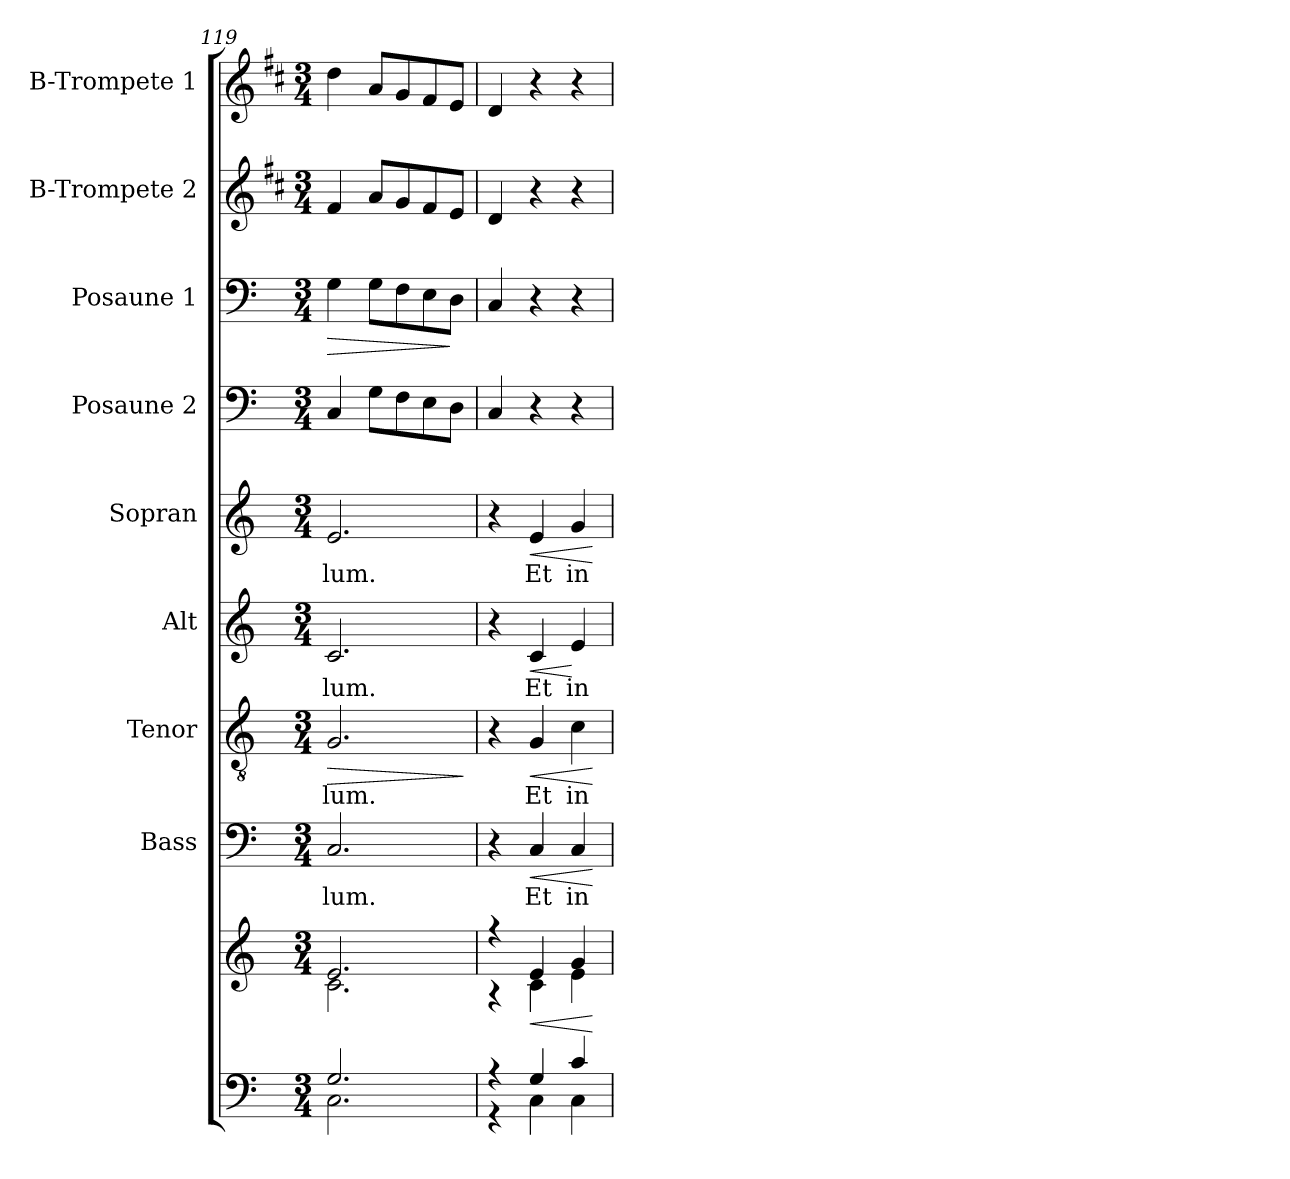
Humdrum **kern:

**kern	**kern	**dynam	**kern	**text	**dynam	**kern	**text	**dynam	**kern	**text	**dynam	**kern	**text	**dynam	**kern	**kern	**dynam	**kern	**kern
*part9	*part9	*part9	*part8	*part8	*part8	*part7	*part7	*part7	*part6	*part6	*part6	*part5	*part5	*part5	*part4	*part3	*part3	*part2	*part1
*staff10	*staff9	*staff9/10	*staff8	*staff8	*staff8	*staff7	*staff7	*staff7	*staff6	*staff6	*staff6	*staff5	*staff5	*staff5	*staff4	*staff3	*staff3	*staff2	*staff1
*	*	*	*I"Bass	*	*	*I"Tenor	*	*	*I"Alt	*	*	*I"Sopran	*	*	*I"Posaune 2	*I"Posaune 1	*	*I"B-Trompete 2	*I"B-Trompete 1
*	*	*	*I'B.	*	*	*I'T.	*	*	*I'A.	*	*	*I'S.	*	*	*I'Pos. 2	*I'Pos. 1	*	*I'B Trp. 2	*I'B Trp. 1
*clefF4	*clefG2	*	*clefF4	*	*	*clefGv2	*	*	*clefG2	*	*	*clefG2	*	*	*clefF4	*clefF4	*	*clefG2	*clefG2
*	*	*	*	*	*	*	*	*	*	*	*	*	*	*	*	*	*	*ITrd1c2	*ITrd1c2
*k[]	*k[]	*	*k[]	*	*	*k[]	*	*	*k[]	*	*	*k[]	*	*	*k[]	*k[]	*	*k[]	*k[]
*C:	*C:	*	*C:	*	*	*C:	*	*	*C:	*	*	*C:	*	*	*C:	*C:	*	*C:	*C:
*M3/4	*M3/4	*	*M3/4	*	*	*M3/4	*	*	*M3/4	*	*	*M3/4	*	*	*M3/4	*M3/4	*	*M3/4	*M3/4
=119	=119	=119	=119	=119	=119	=119	=119	=119	=119	=119	=119	=119	=119	=119	=119	=119	=119	=119	=119
*^	*^	*	*	*	*	*	*	*	*	*	*	*	*	*	*	*	*	*	*
!	!	!	!	!	!	!LO:LY:b	!	!	!LO:LY:b	!LO:HP:b	!	!LO:LY:b	!	!	!LO:LY:b	!	!	!	!LO:HP:b	!	!
2.G/	2.C\	2.e/	2.c\	.	2.C/	-lum.	.	2.G/	-lum.	>	2.c/	-lum.	.	2.e/	-lum.	.	4C/	4G\	>	4e/	4cc\
.	.	.	.	.	.	.	.	.	.	.	.	.	.	.	.	.	8G\L	8G\L	.	8g/L	8g/L
.	.	.	.	.	.	.	.	.	.	.	.	.	.	.	.	.	8F\	8F\	.	8f/	8f/
.	.	.	.	.	.	.	.	.	.	.	.	.	.	.	.	.	8E\	8E\	.	8e/	8e/
.	.	.	.	.	.	.	.	.	.	.	.	.	.	.	.	.	8D\J	8D\J	]	8d/J	8d/J
*v	*v	*	*	*	*	*	*	*	*	*	*	*	*	*	*	*	*	*	*	*	*
*	*v	*v	*	*	*	*	*	*	*	*	*	*	*	*	*	*	*	*	*	*
.	.	.	.	.	.	.	.	]	.	.	.	.	.	.	.	.	.	.	.
=120	=120	=120	=120	=120	=120	=120	=120	=120	=120	=120	=120	=120	=120	=120	=120	=120	=120	=120	=120
*^	*^	*	*	*	*	*	*	*	*	*	*	*	*	*	*	*	*	*	*
4r	4r	4r	4r	.	4r	.	.	4r	.	.	4r	.	.	4r	.	.	4C/	4C/	.	4c/	4c/
!	!	!	!	!LO:HP:b	!	!LO:LY:b	!LO:HP:b	!	!LO:LY:b	!LO:HP:b	!	!LO:LY:b	!LO:HP:b	!	!LO:LY:b	!LO:HP:b	!	!	!	!	!
4G/	4C\	4e/	4c\	<	4C/	Et	<	4G/	Et	<	4c/	Et	<	4e/	Et	<	4r	4r	.	4r	4r
!	!	!	!	!	!	!LO:LY:b	!	!	!LO:LY:b	!	!	!LO:LY:b	!	!	!LO:LY:b	!	!	!	!	!	!
4c/	4C\	4g/	4e\	.	4C/	in	.	4c\	in	.	4e/	in	[	4g/	in	.	4r	4r	.	4r	4r
*v	*v	*	*	*	*	*	*	*	*	*	*	*	*	*	*	*	*	*	*	*	*
*	*v	*v	*	*	*	*	*	*	*	*	*	*	*	*	*	*	*	*	*	*
.	.	[	.	.	[	.	.	[	.	.	.	.	.	[	.	.	.	.	.
=	=	=	=	=	=	=	=	=	=	=	=	=	=	=	=	=	=	=	=
*-	*-	*-	*-	*-	*-	*-	*-	*-	*-	*-	*-	*-	*-	*-	*-	*-	*-	*-	*-
